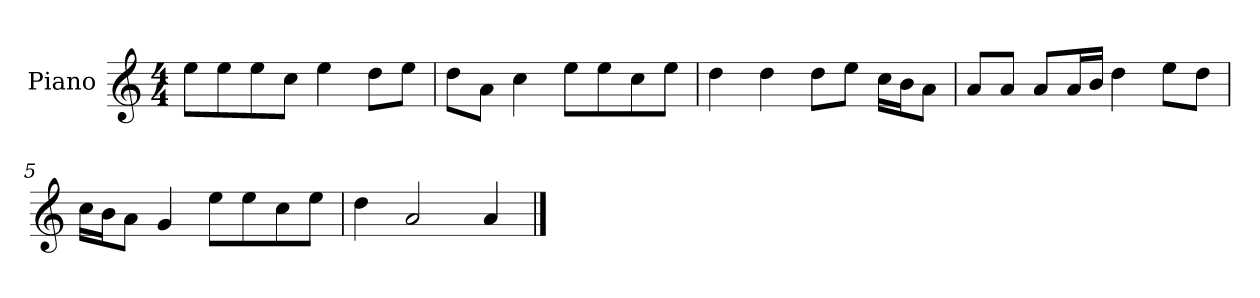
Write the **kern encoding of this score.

**kern
*part1
*staff1
*I"Piano
*I'P-no
*clefG2
*k[]
*M4/4
*MM90
=1
8ee\L
8ee\
8ee\
8cc\J
4ee\
8dd\L
8ee\J
=2
8dd\L
8a\J
4cc\
8ee\L
8ee\
8cc\
8ee\J
=3
4dd\
4dd\
8dd\L
8ee\J
16cc\LL
16b\J
8a\J
=4
8a/L
8a/J
8a/L
16a/L
16b/JJ
4dd\
8ee\L
8dd\J
=5
16cc\LL
16b\J
8a\J
4g/
8ee\L
8ee\
8cc\
8ee\J
!!LO:LB:g=z
=6
4dd\
2a/
4a/
==
*-
